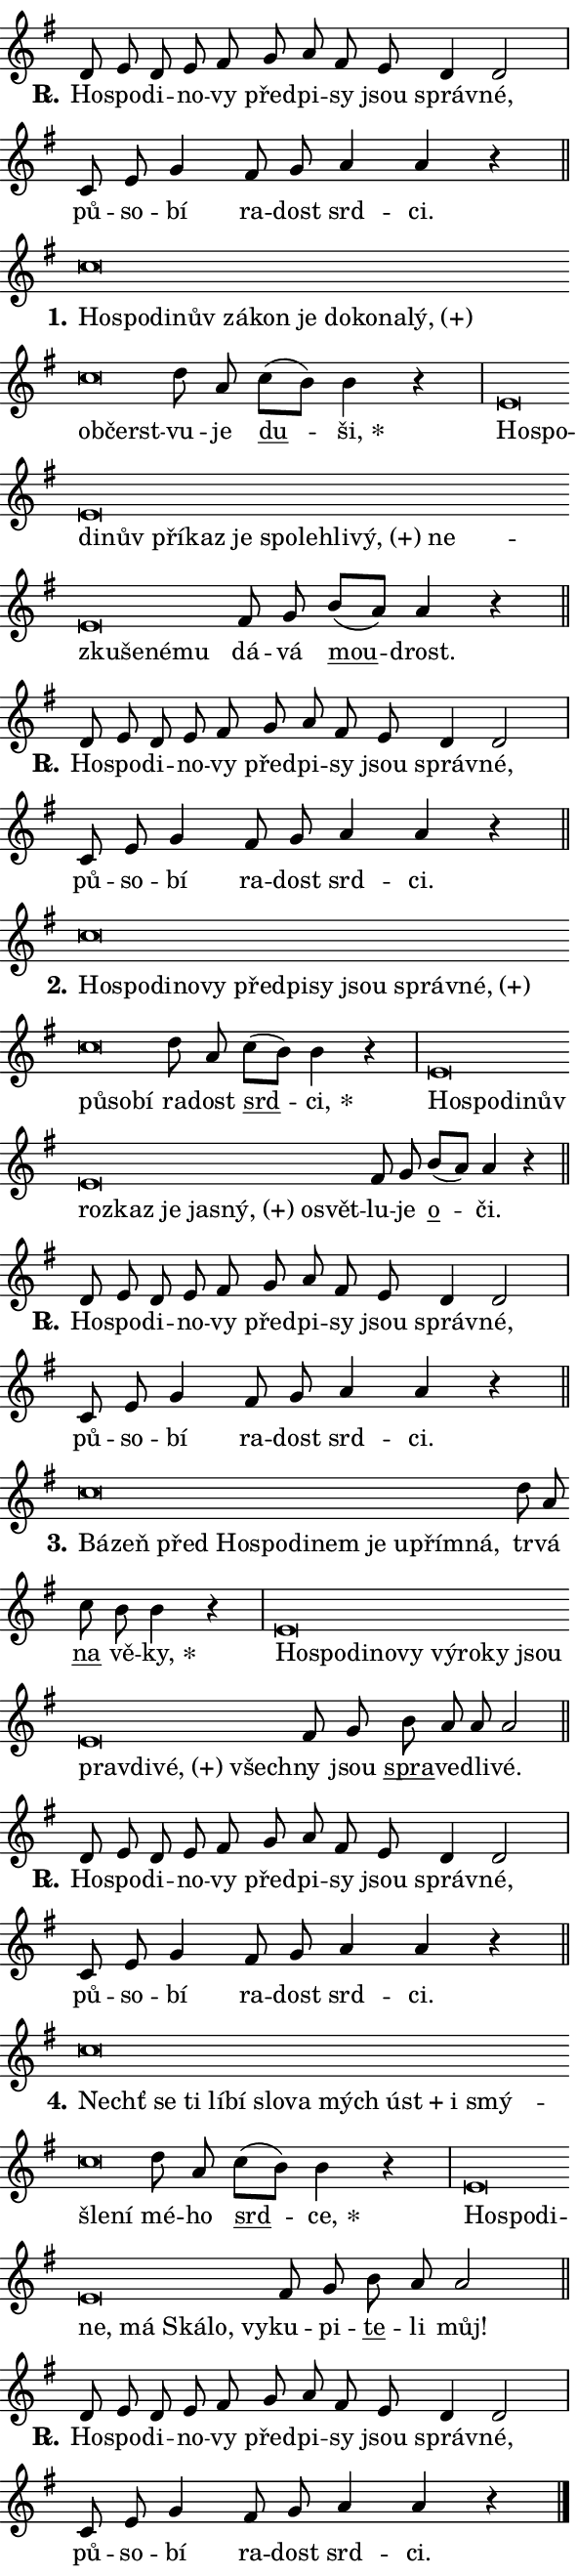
\version "2.24.0"
\header { tagline = "" }
\paper {
  indent = 0\cm
  top-margin = 0\cm
  right-margin = 0.13\cm % to fit lyric hyphens
  bottom-margin = 0\cm
  left-margin = 0\cm
  paper-width = 10\cm
  page-breaking = #ly:one-page-breaking
  system-system-spacing.basic-distance = #11
  score-system-spacing.basic-distance = #11
  ragged-last = ##f
}


%% Author: Thomas Morley
%% https://lists.gnu.org/archive/html/lilypond-user/2020-05/msg00002.html
#(define (line-position grob)
"Returns position of @var[grob} in current system:
   @code{'start}, if at first time-step
   @code{'end}, if at last time-step
   @code{'middle} otherwise
"
  (let* ((col (ly:item-get-column grob))
         (ln (ly:grob-object col 'left-neighbor))
         (rn (ly:grob-object col 'right-neighbor))
         (col-to-check-left (if (ly:grob? ln) ln col))
         (col-to-check-right (if (ly:grob? rn) rn col))
         (break-dir-left
           (and
             (ly:grob-property col-to-check-left 'non-musical #f)
             (ly:item-break-dir col-to-check-left)))
         (break-dir-right
           (and
             (ly:grob-property col-to-check-right 'non-musical #f)
             (ly:item-break-dir col-to-check-right))))
        (cond ((eqv? 1 break-dir-left) 'start)
              ((eqv? -1 break-dir-right) 'end)
              (else 'middle))))

#(define (tranparent-at-line-position vctor)
  (lambda (grob)
  "Relying on @code{line-position} select the relevant enry from @var{vctor}.
Used to determine transparency,"
    (case (line-position grob)
      ((end) (not (vector-ref vctor 0)))
      ((middle) (not (vector-ref vctor 1)))
      ((start) (not (vector-ref vctor 2))))))

noteHeadBreakVisibility =
#(define-music-function (break-visibility)(vector?)
"Makes @code{NoteHead}s transparent relying on @var{break-visibility}"
#{
  \override NoteHead.transparent =
    #(tranparent-at-line-position break-visibility)
#})

#(define delete-ledgers-for-transparent-note-heads
  (lambda (grob)
    "Reads whether a @code{NoteHead} is transparent.
If so this @code{NoteHead} is removed from @code{'note-heads} from
@var{grob}, which is supposed to be @code{LedgerLineSpanner}.
As a result ledgers are not printed for this @code{NoteHead}"
    (let* ((nhds-array (ly:grob-object grob 'note-heads))
           (nhds-list
             (if (ly:grob-array? nhds-array)
                 (ly:grob-array->list nhds-array)
                 '()))
           ;; Relies on the transparent-property being done before
           ;; Staff.LedgerLineSpanner.after-line-breaking is executed.
           ;; This is fragile ...
           (to-keep
             (remove
               (lambda (nhd)
                 (ly:grob-property nhd 'transparent #f))
               nhds-list)))
      ;; TODO find a better method to iterate over grob-arrays, similiar
      ;; to filter/remove etc for lists
      ;; For now rebuilt from scratch
      (set! (ly:grob-object grob 'note-heads)  '())
      (for-each
        (lambda (nhd)
          (ly:pointer-group-interface::add-grob grob 'note-heads nhd))
        to-keep))))

squashNotes = {
  \override NoteHead.X-extent = #'(-0.2 . 0.2)
  \override NoteHead.Y-extent = #'(-0.75 . 0)
  \override NoteHead.stencil =
    #(lambda (grob)
       (let ((pos (ly:grob-property grob 'staff-position)))
         (begin
           (if (< pos -7) (display "ERROR: Lower brevis then expected\n") (display ""))
           (if (<= pos -6) ly:text-interface::print ly:note-head::print))))
}
unSquashNotes = {
  \revert NoteHead.X-extent
  \revert NoteHead.Y-extent
  \revert NoteHead.stencil
}

hideNotes = \noteHeadBreakVisibility #begin-of-line-visible
unHideNotes = \noteHeadBreakVisibility #all-visible

% work-around for resetting accidentals
% https://lilypond.org/doc/v2.23/Documentation/notation/displaying-rhythms#unmetered-music
cadenzaMeasure = {
  \cadenzaOff
  \partial 1024 s1024
  \cadenzaOn
}

#(define-markup-command (accent layout props text) (markup?)
  "Underline accented syllable"
  (interpret-markup layout props
    #{\markup \override #'(offset . 4.3) \underline { #text }#}))

responsum = \markup \concat {
  "R" \hspace #-1.05 \path #0.1 #'((moveto 0 0.07) (lineto 0.9 0.8)) \hspace #0.05 "."
}

spaceSize = #0.6828661417322834 % exact space size for TeX Gyre Schola

\layout {
  \context {
    \Staff
    \remove "Time_signature_engraver"
    \override LedgerLineSpanner.after-line-breaking = #delete-ledgers-for-transparent-note-heads
  }
  \context {
    \Lyrics {
      \override LyricSpace.minimum-distance = \spaceSize
      \override LyricText.font-name = #"TeX Gyre Schola"
      \override LyricText.font-size = 1
      \override StanzaNumber.font-name = #"TeX Gyre Schola Bold"
      \override StanzaNumber.font-size = 1
    }
  }
  \context {
    \Score 
    \override NoteHead.text =
      #(lambda (grob) 
        (let ((pos (ly:grob-property grob 'staff-position)))
          #{\markup {
            \combine
              \halign #-0.55 \raise #(if (= pos -6) 0 0.5) \override #'(thickness . 2) \draw-line #'(3.2 . 0)
              \musicglyph "noteheads.sM1"
          }#}))
  }
}

% magnetic-lyrics.ily
%
%   written by
%     Jean Abou Samra <jean@abou-samra.fr>
%     Werner Lemberg <wl@gnu.org>
%
%   adapted by
%     Jiri Hon <jiri.hon@gmail.com>
%
% Version 2022-Apr-15

% https://www.mail-archive.com/lilypond-user@gnu.org/msg149350.html

#(define (Left_hyphen_pointer_engraver context)
   "Collect syllable-hyphen-syllable occurrences in lyrics and store
them in properties.  This engraver only looks to the left.  For
example, if the lyrics input is @code{foo -- bar}, it does the
following.

@itemize @bullet
@item
Set the @code{text} property of the @code{LyricHyphen} grob between
@q{foo} and @q{bar} to @code{foo}.

@item
Set the @code{left-hyphen} property of the @code{LyricText} grob with
text @q{foo} to the @code{LyricHyphen} grob between @q{foo} and
@q{bar}.
@end itemize

Use this auxiliary engraver in combination with the
@code{lyric-@/text::@/apply-@/magnetic-@/offset!} hook."
   (let ((hyphen #f)
         (text #f))
     (make-engraver
      (acknowledgers
       ((lyric-syllable-interface engraver grob source-engraver)
        (set! text grob)))
      (end-acknowledgers
       ((lyric-hyphen-interface engraver grob source-engraver)
        ;(when (not (grob::has-interface grob 'lyric-space-interface))
          (set! hyphen grob)));)
      ((stop-translation-timestep engraver)
       (when (and text hyphen)
         (ly:grob-set-object! text 'left-hyphen hyphen))
       (set! text #f)
       (set! hyphen #f)))))

#(define (lyric-text::apply-magnetic-offset! grob)
   "If the space between two syllables is less than the value in
property @code{LyricText@/.details@/.squash-threshold}, move the right
syllable to the left so that it gets concatenated with the left
syllable.

Use this function as a hook for
@code{LyricText@/.after-@/line-@/breaking} if the
@code{Left_@/hyphen_@/pointer_@/engraver} is active."
   (let ((hyphen (ly:grob-object grob 'left-hyphen #f)))
     (when hyphen
       (let ((left-text (ly:spanner-bound hyphen LEFT)))
         (when (grob::has-interface left-text 'lyric-syllable-interface)
           (let* ((common (ly:grob-common-refpoint grob left-text X))
                  (this-x-ext (ly:grob-extent grob common X))
                  (left-x-ext
                   (begin
                     ;; Trigger magnetism for left-text.
                     (ly:grob-property left-text 'after-line-breaking)
                     (ly:grob-extent left-text common X)))
                  ;; `delta` is the gap width between two syllables.
                  (delta (- (interval-start this-x-ext)
                            (interval-end left-x-ext)))
                  (details (ly:grob-property grob 'details))
                  (threshold (assoc-get 'squash-threshold details 0.2)))
             (when (< delta threshold)
               (let* (;; We have to manipulate the input text so that
                      ;; ligatures crossing syllable boundaries are not
                      ;; disabled.  For languages based on the Latin
                      ;; script this is essentially a beautification.
                      ;; However, for non-Western scripts it can be a
                      ;; necessity.
                      (lt (ly:grob-property left-text 'text))
                      (rt (ly:grob-property grob 'text))
                      (is-space (grob::has-interface hyphen 'lyric-space-interface))
                      (space (if is-space " " ""))
                      (extra-delta (if is-space spaceSize 0))
                      ;; Append new syllable.
                      (ltrt-space (if (and (string? lt) (string? rt))
                                (string-append lt space rt)
                                (make-concat-markup (list lt space rt))))
                      ;; Right-align `ltrt` to the right side.
                      (ltrt-space-markup (grob-interpret-markup
                               grob
                               (make-translate-markup
                                (cons (interval-length this-x-ext) 0)
                                (make-right-align-markup ltrt-space)))))
                 (begin
                   ;; Don't print `left-text`.
                   (ly:grob-set-property! left-text 'stencil #f)
                   ;; Set text and stencil (which holds all collected
                   ;; syllables so far) and shift it to the left.
                   (ly:grob-set-property! grob 'text ltrt-space)
                   (ly:grob-set-property! grob 'stencil ltrt-space-markup)
                   (ly:grob-translate-axis! grob (- (- delta extra-delta)) X))))))))))


#(define (lyric-hyphen::displace-bounds-first grob)
   ;; Make very sure this callback isn't triggered too early.
   (let ((left (ly:spanner-bound grob LEFT))
         (right (ly:spanner-bound grob RIGHT)))
     (ly:grob-property left 'after-line-breaking)
     (ly:grob-property right 'after-line-breaking)
     (ly:lyric-hyphen::print grob)))

squashThreshold = #0.4

\layout {
  \context {
    \Lyrics
    \consists #Left_hyphen_pointer_engraver
    \override LyricText.after-line-breaking =
      #lyric-text::apply-magnetic-offset!
    \override LyricHyphen.stencil = #lyric-hyphen::displace-bounds-first
    \override LyricText.details.squash-threshold = \squashThreshold
    \override LyricHyphen.minimum-distance = 0
    \override LyricHyphen.minimum-length = \squashThreshold
  }
}

squashText = \override LyricText.details.squash-threshold = 9999
unSquashText = \override LyricText.details.squash-threshold = \squashThreshold

leftText = \override LyricText.self-alignment-X = #LEFT
unLeftText = \revert LyricText.self-alignment-X

starOffset = #(lambda (grob) 
                (let ((x_offset (ly:self-alignment-interface::aligned-on-x-parent grob)))
                  (if (= x_offset 0) 0 (+ x_offset 1.2))))

star = #(define-music-function (syllable)(string?)
"Append star separator at the end of a syllable"
#{
  \once \override LyricText.X-offset = #starOffset
  \lyricmode { \markup {
    #syllable
    \override #'((font-name . "TeX Gyre Schola Bold")) \hspace #0.2 \lower #0.65 \larger "*"
  } }
#})

starAccent = #(define-music-function (syllable)(string?)
"Append star separator at the end of a syllable and make accent"
#{
  \once \override LyricText.X-offset = #starOffset
  \lyricmode { \markup {
    \accent #syllable
    \override #'((font-name . "TeX Gyre Schola Bold")) \hspace #0.2 \lower #0.65 \larger "*"
  } }
#})

breath = #(define-music-function (syllable)(string?)
"Append breathing indicator at the end of a syllable"
#{
  \lyricmode { \markup { #syllable "+" } }
#})

optionalBreath = #(define-music-function (syllable)(string?)
"Append optional breathing indicator at the end of a syllable"
#{
  \lyricmode { \markup { #syllable "(+)" } }
#})


\score {
    <<
        \new Voice = "melody" { \cadenzaOn \key g \major \relative { d'8 e d e fis \bar "" g a fis e \bar "" d4 d2 \cadenzaMeasure \bar "|" c8 e g4 \bar "" fis8 g a4 a r \cadenzaMeasure \bar "||" \break } }
        \new Lyrics \lyricsto "melody" { \lyricmode { \set stanza = \responsum
Ho -- spo -- di -- no -- vy před -- pi -- sy jsou správ -- né, pů -- so -- bí ra -- dost srd -- ci. } }
    >>
    \layout {}
}

\score {
    <<
        \new Voice = "melody" { \cadenzaOn \key g \major \relative { \squashNotes c''\breve*1/16 \hideNotes \breve*1/16 \bar "" \breve*1/16 \bar "" \breve*1/16 \bar "" \breve*1/16 \bar "" \breve*1/16 \bar "" \breve*1/16 \bar "" \breve*1/16 \bar "" \breve*1/16 \bar "" \breve*1/16 \bar "" \breve*1/16 \bar "" \breve*1/16 \breve*1/16 \bar "" \unHideNotes \unSquashNotes d8 a \bar "" c[( b)] b4 r \cadenzaMeasure \bar "|" \squashNotes e,\breve*1/16 \hideNotes \breve*1/16 \bar "" \breve*1/16 \bar "" \breve*1/16 \bar "" \breve*1/16 \bar "" \breve*1/16 \bar "" \breve*1/16 \bar "" \breve*1/16 \bar "" \breve*1/16 \bar "" \breve*1/16 \bar "" \breve*1/16 \bar "" \breve*1/16 \bar "" \breve*1/16 \bar "" \breve*1/16 \bar "" \breve*1/16 \breve*1/16 \bar "" \unHideNotes \unSquashNotes fis8 g \bar "" b[( a)] a4 r \cadenzaMeasure \bar "||" \break } }
        \new Lyrics \lyricsto "melody" { \lyricmode { \set stanza = "1."
\leftText Ho -- \squashText spo -- di -- nův zá -- kon je do -- ko -- na -- \optionalBreath lý, ob -- čerst -- \unLeftText \unSquashText vu -- je \markup \accent du -- \star ši, \leftText Ho -- \squashText spo -- di -- nův pří -- kaz je spo -- leh -- li -- \optionalBreath vý, ne -- zku -- še -- né -- mu \unLeftText \unSquashText dá -- vá \markup \accent mou -- drost. } }
    >>
    \layout {}
}

\score {
    <<
        \new Voice = "melody" { \cadenzaOn \key g \major \relative { d'8 e d e fis \bar "" g a fis e \bar "" d4 d2 \cadenzaMeasure \bar "|" c8 e g4 \bar "" fis8 g a4 a r \cadenzaMeasure \bar "||" \break } }
        \new Lyrics \lyricsto "melody" { \lyricmode { \set stanza = \responsum
Ho -- spo -- di -- no -- vy před -- pi -- sy jsou správ -- né, pů -- so -- bí ra -- dost srd -- ci. } }
    >>
    \layout {}
}

\score {
    <<
        \new Voice = "melody" { \cadenzaOn \key g \major \relative { \squashNotes c''\breve*1/16 \hideNotes \breve*1/16 \bar "" \breve*1/16 \bar "" \breve*1/16 \bar "" \breve*1/16 \bar "" \breve*1/16 \bar "" \breve*1/16 \bar "" \breve*1/16 \bar "" \breve*1/16 \bar "" \breve*1/16 \bar "" \breve*1/16 \bar "" \breve*1/16 \bar "" \breve*1/16 \breve*1/16 \bar "" \unHideNotes \unSquashNotes d8 a \bar "" c[( b)] b4 r \cadenzaMeasure \bar "|" \squashNotes e,\breve*1/16 \hideNotes \breve*1/16 \bar "" \breve*1/16 \bar "" \breve*1/16 \bar "" \breve*1/16 \bar "" \breve*1/16 \bar "" \breve*1/16 \bar "" \breve*1/16 \bar "" \breve*1/16 \bar "" \breve*1/16 \breve*1/16 \bar "" \unHideNotes \unSquashNotes fis8 g \bar "" b[( a)] a4 r \cadenzaMeasure \bar "||" \break } }
        \new Lyrics \lyricsto "melody" { \lyricmode { \set stanza = "2."
\leftText Ho -- \squashText spo -- di -- no -- vy před -- pi -- sy jsou správ -- \optionalBreath né, pů -- so -- bí \unLeftText \unSquashText ra -- dost \markup \accent srd -- \star ci, \leftText Ho -- \squashText spo -- di -- nův roz -- kaz je ja -- \optionalBreath sný, o -- svět -- \unLeftText \unSquashText lu -- je \markup \accent o -- či. } }
    >>
    \layout {}
}

\score {
    <<
        \new Voice = "melody" { \cadenzaOn \key g \major \relative { d'8 e d e fis \bar "" g a fis e \bar "" d4 d2 \cadenzaMeasure \bar "|" c8 e g4 \bar "" fis8 g a4 a r \cadenzaMeasure \bar "||" \break } }
        \new Lyrics \lyricsto "melody" { \lyricmode { \set stanza = \responsum
Ho -- spo -- di -- no -- vy před -- pi -- sy jsou správ -- né, pů -- so -- bí ra -- dost srd -- ci. } }
    >>
    \layout {}
}

\score {
    <<
        \new Voice = "melody" { \cadenzaOn \key g \major \relative { \squashNotes c''\breve*1/16 \hideNotes \breve*1/16 \bar "" \breve*1/16 \bar "" \breve*1/16 \bar "" \breve*1/16 \bar "" \breve*1/16 \bar "" \breve*1/16 \bar "" \breve*1/16 \bar "" \breve*1/16 \bar "" \breve*1/16 \breve*1/16 \bar "" \unHideNotes \unSquashNotes d8 a \bar "" c b b4 r \cadenzaMeasure \bar "|" \squashNotes e,\breve*1/16 \hideNotes \breve*1/16 \bar "" \breve*1/16 \bar "" \breve*1/16 \bar "" \breve*1/16 \bar "" \breve*1/16 \bar "" \breve*1/16 \bar "" \breve*1/16 \bar "" \breve*1/16 \bar "" \breve*1/16 \bar "" \breve*1/16 \bar "" \breve*1/16 \breve*1/16 \bar "" \unHideNotes \unSquashNotes fis8 g \bar "" b a a a2 \cadenzaMeasure \bar "||" \break } }
        \new Lyrics \lyricsto "melody" { \lyricmode { \set stanza = "3."
\leftText Bá -- \squashText zeň před Ho -- spo -- di -- nem je u -- přím -- ná, \unLeftText \unSquashText tr -- vá \markup \accent na vě -- \star ky, \leftText Ho -- \squashText spo -- di -- no -- vy vý -- ro -- ky jsou prav -- di -- \optionalBreath vé, všech -- \unLeftText \unSquashText ny jsou \markup \accent spra -- ve -- dli -- vé. } }
    >>
    \layout {}
}

\score {
    <<
        \new Voice = "melody" { \cadenzaOn \key g \major \relative { d'8 e d e fis \bar "" g a fis e \bar "" d4 d2 \cadenzaMeasure \bar "|" c8 e g4 \bar "" fis8 g a4 a r \cadenzaMeasure \bar "||" \break } }
        \new Lyrics \lyricsto "melody" { \lyricmode { \set stanza = \responsum
Ho -- spo -- di -- no -- vy před -- pi -- sy jsou správ -- né, pů -- so -- bí ra -- dost srd -- ci. } }
    >>
    \layout {}
}

\score {
    <<
        \new Voice = "melody" { \cadenzaOn \key g \major \relative { \squashNotes c''\breve*1/16 \hideNotes \breve*1/16 \bar "" \breve*1/16 \bar "" \breve*1/16 \bar "" \breve*1/16 \bar "" \breve*1/16 \bar "" \breve*1/16 \bar "" \breve*1/16 \bar "" \breve*1/16 \bar "" \breve*1/16 \bar "" \breve*1/16 \bar "" \breve*1/16 \breve*1/16 \bar "" \unHideNotes \unSquashNotes d8 a \bar "" c[( b)] b4 r \cadenzaMeasure \bar "|" \squashNotes e,\breve*1/16 \hideNotes \breve*1/16 \bar "" \breve*1/16 \bar "" \breve*1/16 \bar "" \breve*1/16 \bar "" \breve*1/16 \bar "" \breve*1/16 \breve*1/16 \bar "" \unHideNotes \unSquashNotes fis8 g \bar "" b a a2 \cadenzaMeasure \bar "||" \break } }
        \new Lyrics \lyricsto "melody" { \lyricmode { \set stanza = "4."
\leftText Nechť \squashText se ti lí -- bí slo -- va mých \breath "úst" i smý -- šle -- ní \unLeftText \unSquashText mé -- ho \markup \accent srd -- \star ce, \leftText Ho -- \squashText spo -- di -- ne, má Ská -- lo, vy -- \unLeftText \unSquashText ku -- pi -- \markup \accent te -- li můj! } }
    >>
    \layout {}
}

\score {
    <<
        \new Voice = "melody" { \cadenzaOn \key g \major \relative { d'8 e d e fis \bar "" g a fis e \bar "" d4 d2 \cadenzaMeasure \bar "|" c8 e g4 \bar "" fis8 g a4 a r \cadenzaMeasure \bar "||" \break } \bar "|." }
        \new Lyrics \lyricsto "melody" { \lyricmode { \set stanza = \responsum
Ho -- spo -- di -- no -- vy před -- pi -- sy jsou správ -- né, pů -- so -- bí ra -- dost srd -- ci. } }
    >>
    \layout {}
}
